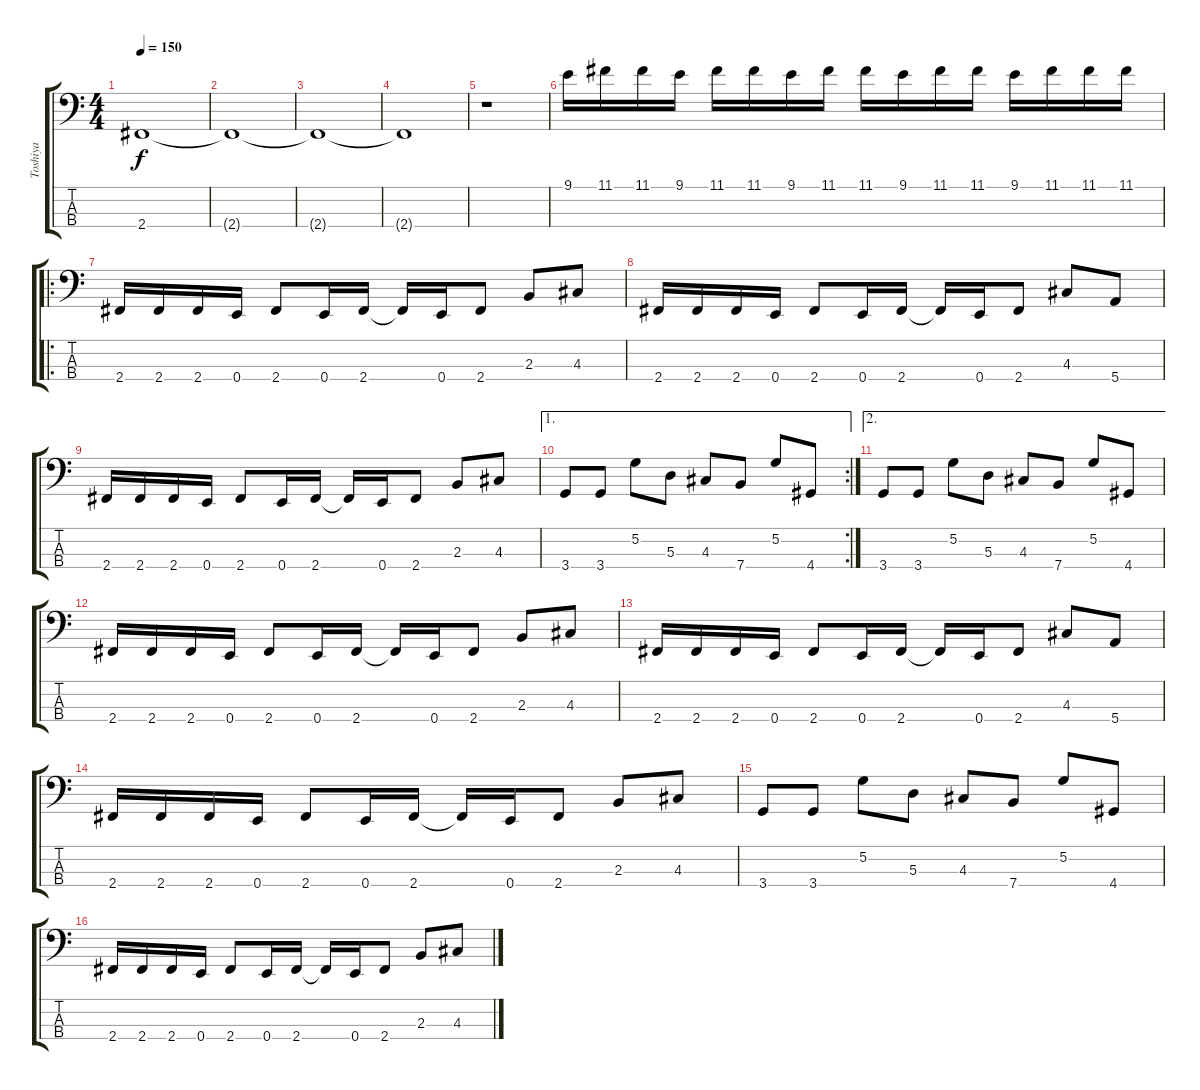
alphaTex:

\track ("Toshiya" "Toshiya") {instrument electricbasspick}
\staff {score tabs}
\tuning (G2 D2 A1 E1) {hide}
\ts (4 4)
\tempo 150
\clef f4
\ks c
2.4{t}.1{dy f} |
2.4{t}.1 |
2.4{t}.1 |
2.4{t}.1 |
r.1 |
9.1.16 11.1.16 11.1.16 9.1.16 11.1.16 11.1.16 9.1.16 11.1.16 11.1.16 9.1.16 11.1.16 11.1.16 9.1.16 11.1.16 11.1.16 11.1.16 |
\ro
2.4.16 2.4.16 2.4.16 0.4.16 2.4.8 0.4.16 2.4.16 2.4{t}.16 0.4.16 2.4.8 2.3.8 4.3.8 |
2.4.16 2.4.16 2.4.16 0.4.16 2.4.8 0.4.16 2.4.16 2.4{t}.16 0.4.16 2.4.8 4.3.8 5.4.8 |
2.4.16 2.4.16 2.4.16 0.4.16 2.4.8 0.4.16 2.4.16 2.4{t}.16 0.4.16 2.4.8 2.3.8 4.3.8 |
\ae 1
\rc 2
3.4.8 3.4.8 5.2.8 5.3.8 4.3.8 7.4.8 5.2.8 4.4.8 |
\ae 2
3.4.8 3.4.8 5.2.8 5.3.8 4.3.8 7.4.8 5.2.8 4.4.8 |
2.4.16 2.4.16 2.4.16 0.4.16 2.4.8 0.4.16 2.4.16 2.4{t}.16 0.4.16 2.4.8 2.3.8 4.3.8 |
2.4.16 2.4.16 2.4.16 0.4.16 2.4.8 0.4.16 2.4.16 2.4{t}.16 0.4.16 2.4.8 4.3.8 5.4.8 |
2.4.16 2.4.16 2.4.16 0.4.16 2.4.8 0.4.16 2.4.16 2.4{t}.16 0.4.16 2.4.8 2.3.8 4.3.8 |
3.4.8 3.4.8 5.2.8 5.3.8 4.3.8 7.4.8 5.2.8 4.4.8 |
2.4.16 2.4.16 2.4.16 0.4.16 2.4.8 0.4.16 2.4.16 2.4{t}.16 0.4.16 2.4.8 2.3.8 4.3.8
